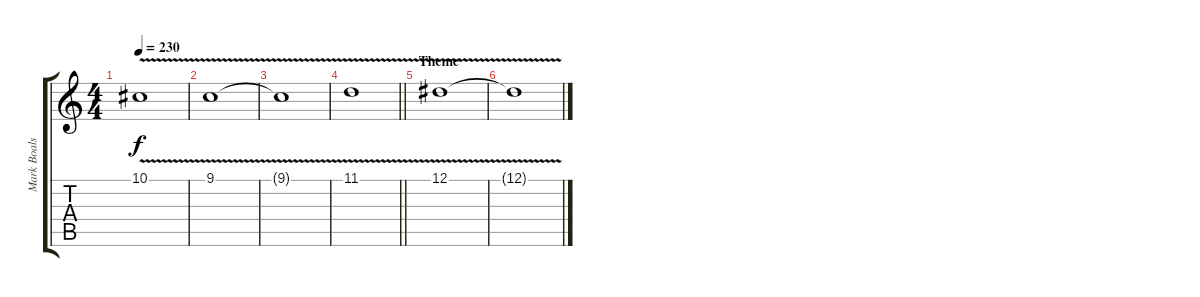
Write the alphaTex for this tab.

\track ("Mark Boals" "Mark Boals") {instrument lead2sawtooth}
\staff {score tabs}
\tuning (Eb4 Bb3 Gb3 Db3 Ab2 Eb2) {hide}
\ts (4 4)
\tempo 230
\clef g2
\ks c
10.1{v}.1{dy f} |
9.1{v}.1 |
9.1{t}.1 |
\barLineRight lightlight
11.1{v}.1 |
\section ("" "Theme")
12.1{v}.1 |
12.1{t}.1
